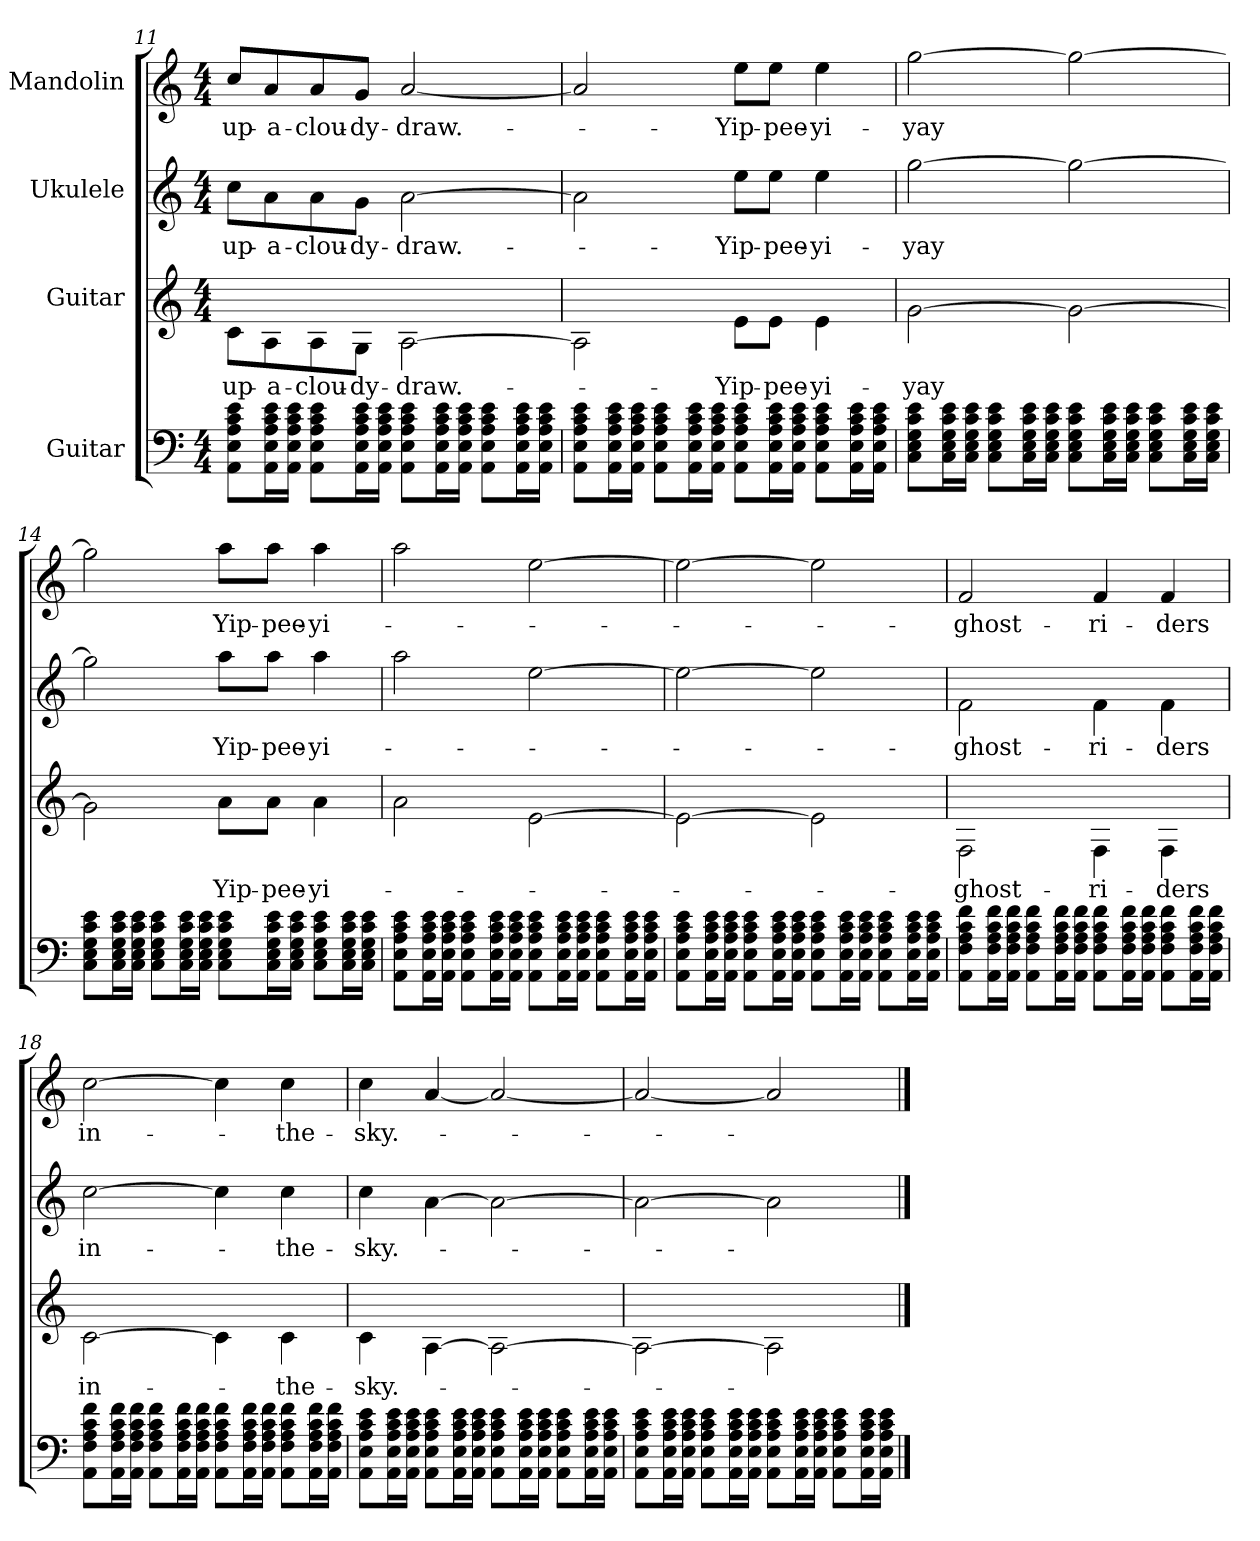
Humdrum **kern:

**kern	**kern	**text	**kern	**text	**kern	**text
*part4	*part3	*part3	*part2	*part2	*part1	*part1
*staff4	*staff3	*staff3	*staff2	*staff2	*staff1	*staff1
*I"Guitar	*I"Guitar	*	*I"Ukulele	*	*I"Mandolin	*
*	*	*	*	*	*clefG2	*
*k[]	*k[]	*	*k[]	*	*k[]	*
*M4/4	*M4/4	*	*M4/4	*	*M4/4	*
=11	=11	=11	=11	=11	=11	=11
!	!	!LO:LY:b	!	!LO:LY:b	!	!LO:LY:b
8AA\ 8E\ 8A\ 8c\ 8e\L	8c\L	-up-	8cc\L	-up-	8cc/L	-up-
!	!	!LO:LY:b	!	!LO:LY:b	!	!LO:LY:b
16AA\ 16E\ 16A\ 16c\ 16e\L	8A\	-a-	8a\	-a-	8a/	-a-
16AA\ 16E\ 16A\ 16c\ 16e\JJ	.	.	.	.	.	.
!	!	!LO:LY:b	!	!LO:LY:b	!	!LO:LY:b
8AA\ 8E\ 8A\ 8c\ 8e\L	8A\	-clou--	8a\	-clou--	8a/	-clou--
!	!	!LO:LY:b	!	!LO:LY:b	!	!LO:LY:b
16AA\ 16E\ 16A\ 16c\ 16e\L	8G\J	-dy-	8g\J	-dy-	8g/J	-dy-
16AA\ 16E\ 16A\ 16c\ 16e\JJ	.	.	.	.	.	.
!	!	!LO:LY:b	!	!LO:LY:b	!	!LO:LY:b
8AA\ 8E\ 8A\ 8c\ 8e\L	[2A\	-draw.-	[2a\	-draw.-	[2a/	-draw.-
16AA\ 16E\ 16A\ 16c\ 16e\L	.	.	.	.	.	.
16AA\ 16E\ 16A\ 16c\ 16e\JJ	.	.	.	.	.	.
8AA\ 8E\ 8A\ 8c\ 8e\L	.	.	.	.	.	.
16AA\ 16E\ 16A\ 16c\ 16e\L	.	.	.	.	.	.
16AA\ 16E\ 16A\ 16c\ 16e\JJ	.	.	.	.	.	.
!!LO:PB:g=z
=12	=12	=12	=12	=12	=12	=12
8AA\ 8E\ 8A\ 8c\ 8e\L	2A\]	.	2a\]	.	2a/]	.
16AA\ 16E\ 16A\ 16c\ 16e\L	.	.	.	.	.	.
16AA\ 16E\ 16A\ 16c\ 16e\JJ	.	.	.	.	.	.
8AA\ 8E\ 8A\ 8c\ 8e\L	.	.	.	.	.	.
16AA\ 16E\ 16A\ 16c\ 16e\L	.	.	.	.	.	.
16AA\ 16E\ 16A\ 16c\ 16e\JJ	.	.	.	.	.	.
!	!	!LO:LY:b	!	!LO:LY:b	!	!LO:LY:b
8AA\ 8E\ 8A\ 8c\ 8e\L	8e\L	-Yip--	8ee\L	-Yip--	8ee\L	-Yip--
!	!	!LO:LY:b	!	!LO:LY:b	!	!LO:LY:b
16AA\ 16E\ 16A\ 16c\ 16e\L	8e\J	-pee--	8ee\J	-pee--	8ee\J	-pee--
16AA\ 16E\ 16A\ 16c\ 16e\JJ	.	.	.	.	.	.
!	!	!LO:LY:b	!	!LO:LY:b	!	!LO:LY:b
8AA\ 8E\ 8A\ 8c\ 8e\L	4e\	-yi-	4ee\	-yi-	4ee\	-yi-
16AA\ 16E\ 16A\ 16c\ 16e\L	.	.	.	.	.	.
16AA\ 16E\ 16A\ 16c\ 16e\JJ	.	.	.	.	.	.
=13	=13	=13	=13	=13	=13	=13
!	!	!LO:LY:b	!	!LO:LY:b	!	!LO:LY:b
8C\ 8E\ 8G\ 8c\ 8e\L	[2g\	yay	[2gg\	yay	[2gg\	yay
16C\ 16E\ 16G\ 16c\ 16e\L	.	.	.	.	.	.
16C\ 16E\ 16G\ 16c\ 16e\JJ	.	.	.	.	.	.
8C\ 8E\ 8G\ 8c\ 8e\L	.	.	.	.	.	.
16C\ 16E\ 16G\ 16c\ 16e\L	.	.	.	.	.	.
16C\ 16E\ 16G\ 16c\ 16e\JJ	.	.	.	.	.	.
8C\ 8E\ 8G\ 8c\ 8e\L	2g\_	.	2gg\_	.	2gg\_	.
16C\ 16E\ 16G\ 16c\ 16e\L	.	.	.	.	.	.
16C\ 16E\ 16G\ 16c\ 16e\JJ	.	.	.	.	.	.
8C\ 8E\ 8G\ 8c\ 8e\L	.	.	.	.	.	.
16C\ 16E\ 16G\ 16c\ 16e\L	.	.	.	.	.	.
16C\ 16E\ 16G\ 16c\ 16e\JJ	.	.	.	.	.	.
=14	=14	=14	=14	=14	=14	=14
8C\ 8E\ 8G\ 8c\ 8e\L	2g\]	.	2gg\]	.	2gg\]	.
16C\ 16E\ 16G\ 16c\ 16e\L	.	.	.	.	.	.
16C\ 16E\ 16G\ 16c\ 16e\JJ	.	.	.	.	.	.
8C\ 8E\ 8G\ 8c\ 8e\L	.	.	.	.	.	.
16C\ 16E\ 16G\ 16c\ 16e\L	.	.	.	.	.	.
16C\ 16E\ 16G\ 16c\ 16e\JJ	.	.	.	.	.	.
!	!	!LO:LY:b	!	!LO:LY:b	!	!LO:LY:b
8C\ 8E\ 8G\ 8c\ 8e\L	8a\L	Yip--	8aa\L	Yip--	8aa\L	Yip--
!	!	!LO:LY:b	!	!LO:LY:b	!	!LO:LY:b
16C\ 16E\ 16G\ 16c\ 16e\L	8a\J	-pee--	8aa\J	-pee--	8aa\J	-pee--
16C\ 16E\ 16G\ 16c\ 16e\JJ	.	.	.	.	.	.
!	!	!LO:LY:b	!	!LO:LY:b	!	!LO:LY:b
8C\ 8E\ 8G\ 8c\ 8e\L	4a\	-yi--	4aa\	-yi--	4aa\	-yi--
16C\ 16E\ 16G\ 16c\ 16e\L	.	.	.	.	.	.
16C\ 16E\ 16G\ 16c\ 16e\JJ	.	.	.	.	.	.
=15	=15	=15	=15	=15	=15	=15
8AA\ 8E\ 8A\ 8c\ 8e\L	2a\	.	2aa\	.	2aa\	.
16AA\ 16E\ 16A\ 16c\ 16e\L	.	.	.	.	.	.
16AA\ 16E\ 16A\ 16c\ 16e\JJ	.	.	.	.	.	.
8AA\ 8E\ 8A\ 8c\ 8e\L	.	.	.	.	.	.
16AA\ 16E\ 16A\ 16c\ 16e\L	.	.	.	.	.	.
16AA\ 16E\ 16A\ 16c\ 16e\JJ	.	.	.	.	.	.
8AA\ 8E\ 8A\ 8c\ 8e\L	[2e\	.	[2ee\	.	[2ee\	.
16AA\ 16E\ 16A\ 16c\ 16e\L	.	.	.	.	.	.
16AA\ 16E\ 16A\ 16c\ 16e\JJ	.	.	.	.	.	.
8AA\ 8E\ 8A\ 8c\ 8e\L	.	.	.	.	.	.
16AA\ 16E\ 16A\ 16c\ 16e\L	.	.	.	.	.	.
16AA\ 16E\ 16A\ 16c\ 16e\JJ	.	.	.	.	.	.
!!LO:LB:g=z
=16	=16	=16	=16	=16	=16	=16
8AA\ 8E\ 8A\ 8c\ 8e\L	2e\_	.	2ee\_	.	2ee\_	.
16AA\ 16E\ 16A\ 16c\ 16e\L	.	.	.	.	.	.
16AA\ 16E\ 16A\ 16c\ 16e\JJ	.	.	.	.	.	.
8AA\ 8E\ 8A\ 8c\ 8e\L	.	.	.	.	.	.
16AA\ 16E\ 16A\ 16c\ 16e\L	.	.	.	.	.	.
16AA\ 16E\ 16A\ 16c\ 16e\JJ	.	.	.	.	.	.
8AA\ 8E\ 8A\ 8c\ 8e\L	2e\]	.	2ee\]	.	2ee\]	.
16AA\ 16E\ 16A\ 16c\ 16e\L	.	.	.	.	.	.
16AA\ 16E\ 16A\ 16c\ 16e\JJ	.	.	.	.	.	.
8AA\ 8E\ 8A\ 8c\ 8e\L	.	.	.	.	.	.
16AA\ 16E\ 16A\ 16c\ 16e\L	.	.	.	.	.	.
16AA\ 16E\ 16A\ 16c\ 16e\JJ	.	.	.	.	.	.
=17	=17	=17	=17	=17	=17	=17
!	!	!LO:LY:b	!	!LO:LY:b	!	!LO:LY:b
8AA\ 8F\ 8A\ 8c\ 8f\L	2F\	-ghost-	2f\	-ghost-	2f/	-ghost-
16AA\ 16F\ 16A\ 16c\ 16f\L	.	.	.	.	.	.
16AA\ 16F\ 16A\ 16c\ 16f\JJ	.	.	.	.	.	.
8AA\ 8F\ 8A\ 8c\ 8f\L	.	.	.	.	.	.
16AA\ 16F\ 16A\ 16c\ 16f\L	.	.	.	.	.	.
16AA\ 16F\ 16A\ 16c\ 16f\JJ	.	.	.	.	.	.
!	!	!LO:LY:b	!	!LO:LY:b	!	!LO:LY:b
8AA\ 8F\ 8A\ 8c\ 8f\L	4F\	-ri-	4f\	-ri-	4f/	-ri-
16AA\ 16F\ 16A\ 16c\ 16f\L	.	.	.	.	.	.
16AA\ 16F\ 16A\ 16c\ 16f\JJ	.	.	.	.	.	.
!	!	!LO:LY:b	!	!LO:LY:b	!	!LO:LY:b
8AA\ 8F\ 8A\ 8c\ 8f\L	4F\	-ders	4f\	-ders	4f/	-ders
16AA\ 16F\ 16A\ 16c\ 16f\L	.	.	.	.	.	.
16AA\ 16F\ 16A\ 16c\ 16f\JJ	.	.	.	.	.	.
=18	=18	=18	=18	=18	=18	=18
!	!	!LO:LY:b	!	!LO:LY:b	!	!LO:LY:b
8AA\ 8F\ 8A\ 8c\ 8f\L	[2c\	in-	[2cc\	in-	[2cc\	in-
16AA\ 16F\ 16A\ 16c\ 16f\L	.	.	.	.	.	.
16AA\ 16F\ 16A\ 16c\ 16f\JJ	.	.	.	.	.	.
8AA\ 8F\ 8A\ 8c\ 8f\L	.	.	.	.	.	.
16AA\ 16F\ 16A\ 16c\ 16f\L	.	.	.	.	.	.
16AA\ 16F\ 16A\ 16c\ 16f\JJ	.	.	.	.	.	.
8AA\ 8F\ 8A\ 8c\ 8f\L	4c\]	.	4cc\]	.	4cc\]	.
16AA\ 16F\ 16A\ 16c\ 16f\L	.	.	.	.	.	.
16AA\ 16F\ 16A\ 16c\ 16f\JJ	.	.	.	.	.	.
!	!	!LO:LY:b	!	!LO:LY:b	!	!LO:LY:b
8AA\ 8F\ 8A\ 8c\ 8f\L	4c\	-the-	4cc\	-the-	4cc\	-the-
16AA\ 16F\ 16A\ 16c\ 16f\L	.	.	.	.	.	.
16AA\ 16F\ 16A\ 16c\ 16f\JJ	.	.	.	.	.	.
!!LO:PB:g=z
=19	=19	=19	=19	=19	=19	=19
!	!	!LO:LY:b	!	!LO:LY:b	!	!LO:LY:b
8AA\ 8E\ 8A\ 8c\ 8e\L	4c\	-sky.-	4cc\	-sky.-	4cc\	-sky.-
16AA\ 16E\ 16A\ 16c\ 16e\L	.	.	.	.	.	.
16AA\ 16E\ 16A\ 16c\ 16e\JJ	.	.	.	.	.	.
8AA\ 8E\ 8A\ 8c\ 8e\L	[4A\	.	[4a\	.	[4a/	.
16AA\ 16E\ 16A\ 16c\ 16e\L	.	.	.	.	.	.
16AA\ 16E\ 16A\ 16c\ 16e\JJ	.	.	.	.	.	.
8AA\ 8E\ 8A\ 8c\ 8e\L	2A\_	.	2a\_	.	2a/_	.
16AA\ 16E\ 16A\ 16c\ 16e\L	.	.	.	.	.	.
16AA\ 16E\ 16A\ 16c\ 16e\JJ	.	.	.	.	.	.
8AA\ 8E\ 8A\ 8c\ 8e\L	.	.	.	.	.	.
16AA\ 16E\ 16A\ 16c\ 16e\L	.	.	.	.	.	.
16AA\ 16E\ 16A\ 16c\ 16e\JJ	.	.	.	.	.	.
=20	=20	=20	=20	=20	=20	=20
8AA\ 8E\ 8A\ 8c\ 8e\L	2A\_	.	2a\_	.	2a/_	.
16AA\ 16E\ 16A\ 16c\ 16e\L	.	.	.	.	.	.
16AA\ 16E\ 16A\ 16c\ 16e\JJ	.	.	.	.	.	.
8AA\ 8E\ 8A\ 8c\ 8e\L	.	.	.	.	.	.
16AA\ 16E\ 16A\ 16c\ 16e\L	.	.	.	.	.	.
16AA\ 16E\ 16A\ 16c\ 16e\JJ	.	.	.	.	.	.
8AA\ 8E\ 8A\ 8c\ 8e\L	2A\]	.	2a\]	.	2a/]	.
16AA\ 16E\ 16A\ 16c\ 16e\L	.	.	.	.	.	.
16AA\ 16E\ 16A\ 16c\ 16e\JJ	.	.	.	.	.	.
8AA\ 8E\ 8A\ 8c\ 8e\L	.	.	.	.	.	.
16AA\ 16E\ 16A\ 16c\ 16e\L	.	.	.	.	.	.
16AA\ 16E\ 16A\ 16c\ 16e\JJ	.	.	.	.	.	.
==	==	==	==	==	==	==
*-	*-	*-	*-	*-	*-	*-
